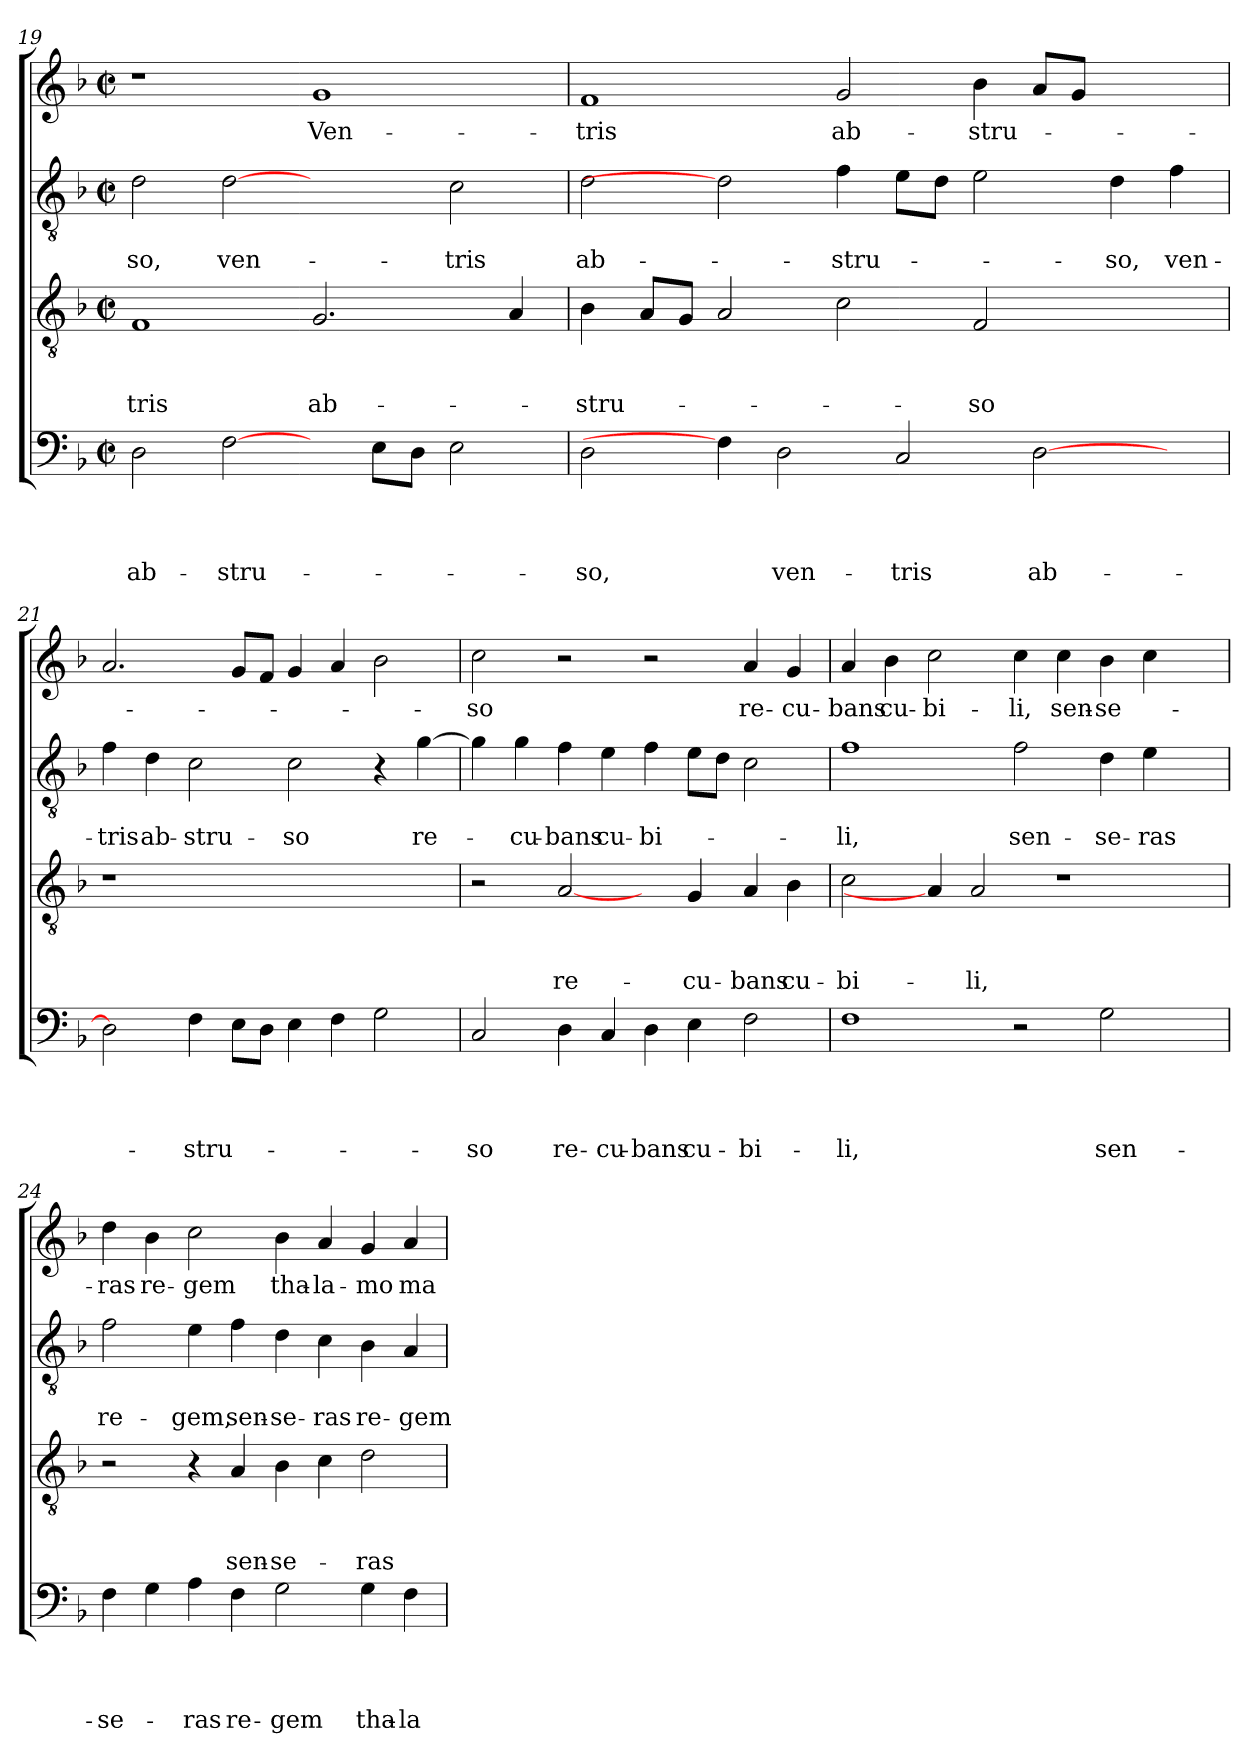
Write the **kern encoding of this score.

**kern	**text	**text	**text	**text	**kern	**text	**text	**text	**kern	**text	**text	**kern	**text
*part4	*part4	*part4	*part4	*part4	*part3	*part3	*part3	*part3	*part2	*part2	*part2	*part1	*part1
*staff4	*staff4	*staff4	*staff4	*staff4	*staff3	*staff3	*staff3	*staff3	*staff2	*staff2	*staff2	*staff1	*staff1
*clefF4	*	*	*	*	*clefGv2	*	*	*	*clefGv2	*	*	*clefG2	*
*k[b-]	*	*	*	*	*k[b-]	*	*	*	*k[b-]	*	*	*k[b-]	*
*F:	*	*	*	*	*F:	*	*	*	*F:	*	*	*F:	*
*M2/2	*	*	*	*	*M2/2	*	*	*	*M2/2	*	*	*M2/2	*
*met(c|)	*	*	*	*	*met(c|)	*	*	*	*met(c|)	*	*	*met(c|)	*
=19	=19	=19	=19	=19	=19	=19	=19	=19	=19	=19	=19	=19	=19
!	!	!	!	!LO:LY:b	!	!	!	!LO:LY:b	!	!	!LO:LY:b	!	!
2D\	.	.	.	ab-	1F	.	.	-tris	2d\	.	-so,	1r	.
!	!	!	!	!LO:LY:b	!	!	!	!	!	!	!LO:LY:b	!	!
[2F\	.	.	.	-stru-	.	.	.	.	[2d	.	ven-	.	.
!	!	!	!	!	!	!	!	!LO:LY:b	!	!	!	!	!LO:LY:b
4ryy	.	.	.	.	2.G/	.	.	ab-	2ryy	.	.	1g	Ven-
8E\L	.	.	.	.	.	.	.	.	.	.	.	.	.
8D\J	.	.	.	.	.	.	.	.	.	.	.	.	.
!	!	!	!	!	!	!	!	!	!	!	!LO:LY:b	!	!
2E\	.	.	.	.	.	.	.	.	2c\	.	-tris	.	.
.	.	.	.	.	4A/	.	.	.	.	.	.	.	.
=20	=20	=20	=20	=20	=20	=20	=20	=20	=20	=20	=20	=20	=20
!	!	!	!	!LO:LY:b	!	!	!	!LO:LY:b	!	!	!LO:LY:b	!	!LO:LY:b
2D\	.	.	.	-so,	4B-\	.	.	-stru-	2d\	.	ab-	1f	-tris
.	.	.	.	.	8A/L	.	.	.	.	.	.	.	.
.	.	.	.	.	8G/J	.	.	.	.	.	.	.	.
4F\]	.	.	.	.	2A/	.	.	.	2d]	.	.	.	.
!	!	!	!	!LO:LY:b	!	!	!	!	!	!	!	!	!
2D\	.	.	.	ven-	.	.	.	.	.	.	.	.	.
!	!	!	!	!	!	!	!	!	!	!	!LO:LY:b	!	!LO:LY:b
.	.	.	.	.	2c\	.	.	.	4f\	.	-stru-	2g/	ab-
!	!	!	!	!LO:LY:b	!	!	!	!	!	!	!	!	!
2C/	.	.	.	-tris	.	.	.	.	8e\L	.	.	.	.
.	.	.	.	.	.	.	.	.	8d\J	.	.	.	.
!	!	!	!	!	!	!	!	!LO:LY:b	!	!	!	!	!LO:LY:b
.	.	.	.	.	2F/	.	.	-so	2e\	.	.	4b-\	-stru-
!	!	!	!	!LO:LY:b	!	!	!	!	!	!	!	!	!
[2D\	.	.	.	ab-	.	.	.	.	.	.	.	8a/L	.
.	.	.	.	.	.	.	.	.	.	.	.	8g/J	.
!	!	!	!	!	!	!	!	!	!	!	!LO:LY:b	!	!
.	.	.	.	.	2ryy	.	.	.	4d\	.	-so,	2ryy	.
!	!	!	!	!	!	!	!	!	!	!	!LO:LY:b	!	!
4ryy	.	.	.	.	.	.	.	.	4f\	.	ven-	.	.
!!LO:PB:g=z
=21	=21	=21	=21	=21	=21	=21	=21	=21	=21	=21	=21	=21	=21
!	!	!	!	!	!	!	!	!	!	!	!LO:LY:b	!	!
2D\]	.	.	.	.	1r	.	.	.	4f\	.	-tris	2.a/	.
!	!	!	!	!	!	!	!	!	!	!	!LO:LY:b	!	!
.	.	.	.	.	.	.	.	.	4d\	.	ab-	.	.
!	!	!	!	!LO:LY:b	!	!	!	!	!	!	!LO:LY:b	!	!
4F\	.	.	.	-stru-	.	.	.	.	2c\	.	-stru-	.	.
8E\L	.	.	.	.	.	.	.	.	.	.	.	8g/L	.
8D\J	.	.	.	.	.	.	.	.	.	.	.	8f/J	.
!	!	!	!	!	!	!	!	!	!	!	!LO:LY:b	!	!
4E\	.	.	.	.	1ryy	.	.	.	2c\	.	-so	4g/	.
4F\	.	.	.	.	.	.	.	.	.	.	.	4a/	.
2G\	.	.	.	.	.	.	.	.	4r	.	.	2b-\	.
!	!	!	!	!	!	!	!	!	!	!	!LO:LY:b	!	!
.	.	.	.	.	.	.	.	.	[4g\	.	re-	.	.
=22	=22	=22	=22	=22	=22	=22	=22	=22	=22	=22	=22	=22	=22
!	!	!	!	!LO:LY:b	!	!	!	!	!	!	!	!	!LO:LY:b
2C/	.	.	.	-so	2r	.	.	.	4g\]	.	.	2cc\	-so
!	!	!	!	!	!	!	!	!	!	!	!LO:LY:b	!	!
.	.	.	.	.	.	.	.	.	4g\	.	-cu-	.	.
!	!	!	!	!LO:LY:b	!	!	!	!LO:LY:b	!	!	!LO:LY:b	!	!
4D\	.	.	.	re-	[2A/	.	.	re-	4f\	.	-bans	2r	.
!	!	!	!	!LO:LY:b	!	!	!	!	!	!	!LO:LY:b	!	!
4C/	.	.	.	-cu-	.	.	.	.	4e\	.	cu-	.	.
!	!	!	!	!LO:LY:b	!	!	!	!	!	!	!LO:LY:b	!	!
4D\	.	.	.	-bans	4ryy	.	.	.	4f\	.	-bi-	2r	.
!	!	!	!	!LO:LY:b	!	!	!	!LO:LY:b	!	!	!	!	!
4E\	.	.	.	cu-	4G/	.	.	-cu-	8e\L	.	.	.	.
.	.	.	.	.	.	.	.	.	8d\J	.	.	.	.
!	!	!	!	!LO:LY:b	!	!	!	!LO:LY:b	!	!	!	!	!LO:LY:b
2F\	.	.	.	-bi-	4A/	.	.	-bans	2c\	.	.	4a/	re-
!	!	!	!	!	!	!	!	!LO:LY:b	!	!	!	!	!LO:LY:b
.	.	.	.	.	4B-\	.	.	cu-	.	.	.	4g/	-cu-
=23	=23	=23	=23	=23	=23	=23	=23	=23	=23	=23	=23	=23	=23
!	!	!	!	!LO:LY:b	!	!	!	!LO:LY:b	!	!	!LO:LY:b	!	!LO:LY:b
1F	.	.	.	-li,	2c\	.	.	-bi-	1f	.	-li,	4a/	-bans
!	!	!	!	!	!	!	!	!	!	!	!	!	!LO:LY:b
.	.	.	.	.	.	.	.	.	.	.	.	4b-\	cu-
!	!	!	!	!	!	!	!	!	!	!	!	!	!LO:LY:b
.	.	.	.	.	4A/]	.	.	.	.	.	.	2cc\	-bi-
!	!	!	!	!	!	!	!	!LO:LY:b	!	!	!	!	!
.	.	.	.	.	2A/	.	.	-li,	.	.	.	.	.
!	!	!	!	!	!	!	!	!	!	!	!LO:LY:b	!	!LO:LY:b
2r	.	.	.	.	.	.	.	.	2f\	.	sen-	4cc\	-li,
!	!	!	!	!	!	!	!	!	!	!	!	!	!LO:LY:b
.	.	.	.	.	1r	.	.	.	.	.	.	4cc\	sen-
!	!	!	!	!LO:LY:b	!	!	!	!	!	!	!LO:LY:b	!	!LO:LY:b
2G\	.	.	.	sen-	.	.	.	.	4d\	.	-se-	4b-\	-se-
!	!	!	!	!	!	!	!	!	!	!	!LO:LY:b	!	!
.	.	.	.	.	.	.	.	.	4e\	.	-ras	4cc\	.
4ryy	.	.	.	.	.	.	.	.	4ryy	.	.	4ryy	.
=24	=24	=24	=24	=24	=24	=24	=24	=24	=24	=24	=24	=24	=24
!	!	!	!	!LO:LY:b	!	!	!	!	!	!	!LO:LY:b	!	!LO:LY:b
4F\	.	.	.	-se-	2r	.	.	.	2f\	.	re-	4dd\	-ras
!	!	!	!	!	!	!	!	!	!	!	!	!	!LO:LY:b
4G\	.	.	.	.	.	.	.	.	.	.	.	4b-\	re-
!	!	!	!	!LO:LY:b	!	!	!	!	!	!	!LO:LY:b	!	!LO:LY:b
4A\	.	.	.	-ras	4r	.	.	.	4e\	.	-gem,	2cc\	-gem
!	!	!	!	!LO:LY:b	!	!	!	!LO:LY:b	!	!	!LO:LY:b	!	!
4F\	.	.	.	re-	4A/	.	.	sen-	4f\	.	sen-	.	.
!	!	!	!	!LO:LY:b	!	!	!	!LO:LY:b	!	!	!LO:LY:b	!	!LO:LY:b
2G\	.	.	.	-gem	4B-\	.	.	-se-	4d\	.	-se-	4b-\	tha-
!	!	!	!	!	!	!	!	!	!	!	!LO:LY:b	!	!LO:LY:b
.	.	.	.	.	4c\	.	.	.	4c\	.	-ras	4a/	-la-
!	!	!	!	!LO:LY:b	!	!	!	!LO:LY:b	!	!	!LO:LY:b	!	!LO:LY:b
4G\	.	.	.	tha-	2d\	.	.	-ras	4B-\	.	re-	4g/	-mo
!	!	!	!	!LO:LY:b	!	!	!	!	!	!	!LO:LY:b	!	!LO:LY:b
4F\	.	.	.	-la-	.	.	.	.	4A/	.	-gem	4a/	ma-
=	=	=	=	=	=	=	=	=	=	=	=	=	=
*-	*-	*-	*-	*-	*-	*-	*-	*-	*-	*-	*-	*-	*-
